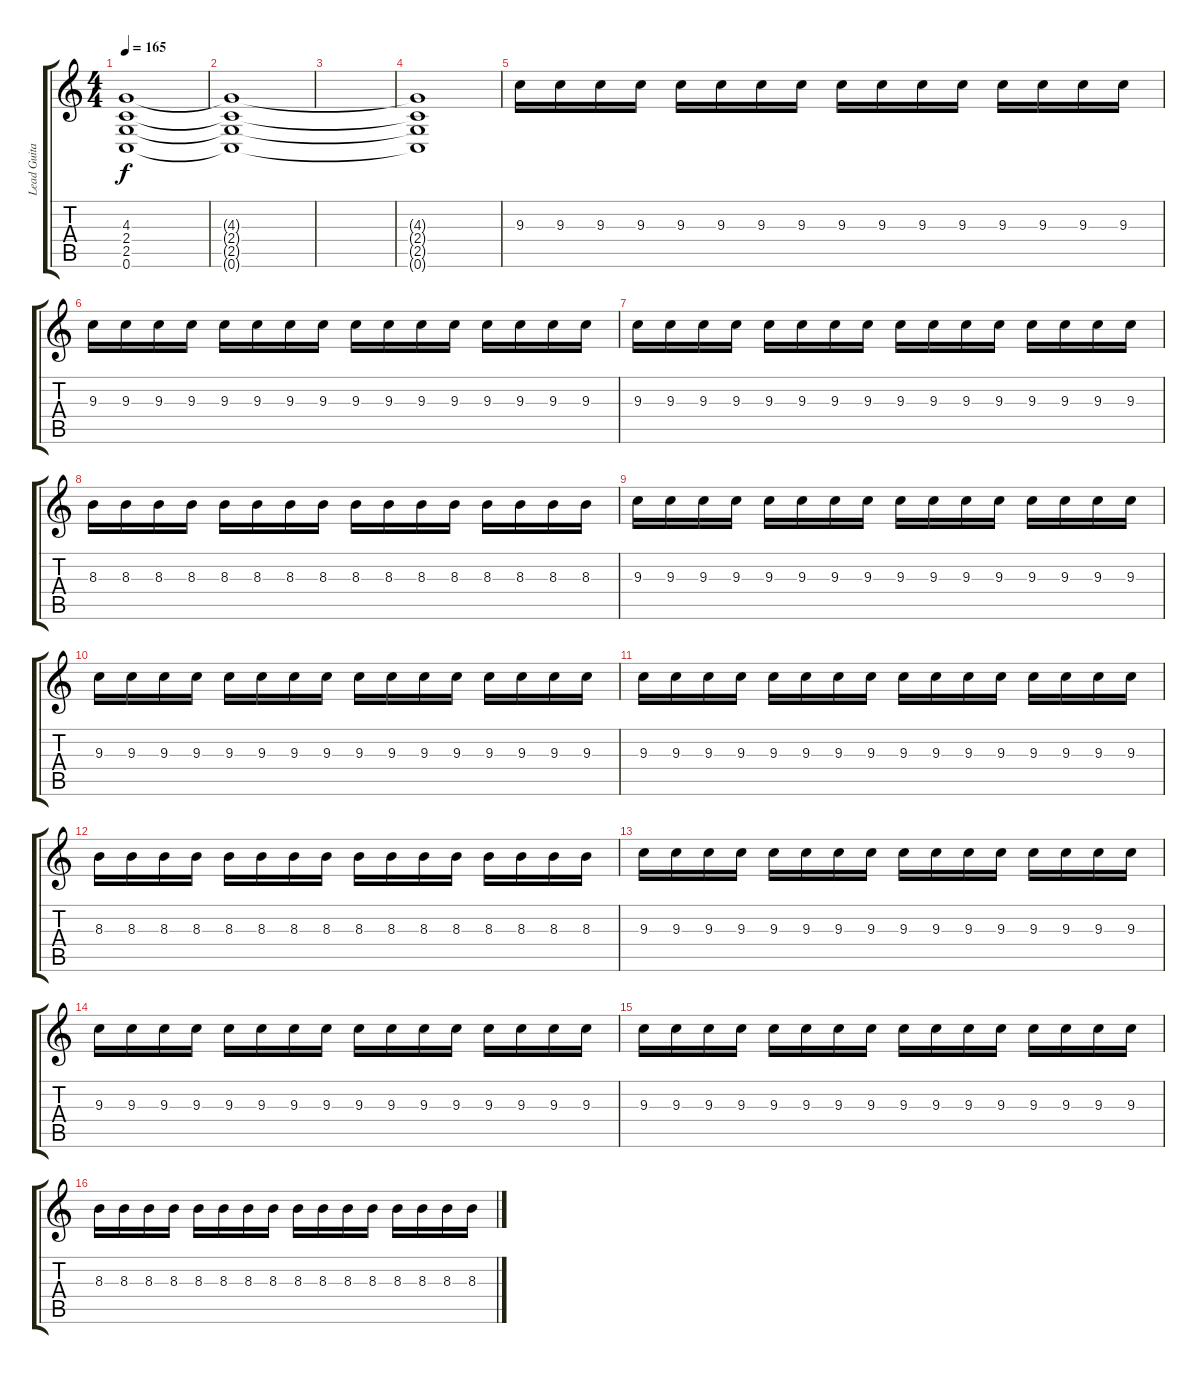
\track ("Lead Guitar" "Lead Guita") {instrument distortionguitar}
\staff {score tabs}
\tuning (C4 G3 Eb3 Bb2 F2 C2) {hide}
\ts (4 4)
\tempo 165
\clef g2
\ks c
(4.3 2.4 2.5 0.6).1{dy f} |
(4.3{t} 2.4{t} 2.5{t} 0.6{t}).1 |
|
(4.3{t} 2.4{t} 2.5{t} 0.6{t}).1 |
9.3.16 9.3.16 9.3.16 9.3.16 9.3.16 9.3.16 9.3.16 9.3.16 9.3.16 9.3.16 9.3.16 9.3.16 9.3.16 9.3.16 9.3.16 9.3.16 |
9.3.16 9.3.16 9.3.16 9.3.16 9.3.16 9.3.16 9.3.16 9.3.16 9.3.16 9.3.16 9.3.16 9.3.16 9.3.16 9.3.16 9.3.16 9.3.16 |
9.3.16 9.3.16 9.3.16 9.3.16 9.3.16 9.3.16 9.3.16 9.3.16 9.3.16 9.3.16 9.3.16 9.3.16 9.3.16 9.3.16 9.3.16 9.3.16 |
8.3.16 8.3.16 8.3.16 8.3.16 8.3.16 8.3.16 8.3.16 8.3.16 8.3.16 8.3.16 8.3.16 8.3.16 8.3.16 8.3.16 8.3.16 8.3.16 |
9.3.16 9.3.16 9.3.16 9.3.16 9.3.16 9.3.16 9.3.16 9.3.16 9.3.16 9.3.16 9.3.16 9.3.16 9.3.16 9.3.16 9.3.16 9.3.16 |
9.3.16 9.3.16 9.3.16 9.3.16 9.3.16 9.3.16 9.3.16 9.3.16 9.3.16 9.3.16 9.3.16 9.3.16 9.3.16 9.3.16 9.3.16 9.3.16 |
9.3.16 9.3.16 9.3.16 9.3.16 9.3.16 9.3.16 9.3.16 9.3.16 9.3.16 9.3.16 9.3.16 9.3.16 9.3.16 9.3.16 9.3.16 9.3.16 |
8.3.16 8.3.16 8.3.16 8.3.16 8.3.16 8.3.16 8.3.16 8.3.16 8.3.16 8.3.16 8.3.16 8.3.16 8.3.16 8.3.16 8.3.16 8.3.16 |
9.3.16 9.3.16 9.3.16 9.3.16 9.3.16 9.3.16 9.3.16 9.3.16 9.3.16 9.3.16 9.3.16 9.3.16 9.3.16 9.3.16 9.3.16 9.3.16 |
9.3.16 9.3.16 9.3.16 9.3.16 9.3.16 9.3.16 9.3.16 9.3.16 9.3.16 9.3.16 9.3.16 9.3.16 9.3.16 9.3.16 9.3.16 9.3.16 |
9.3.16 9.3.16 9.3.16 9.3.16 9.3.16 9.3.16 9.3.16 9.3.16 9.3.16 9.3.16 9.3.16 9.3.16 9.3.16 9.3.16 9.3.16 9.3.16 |
8.3.16 8.3.16 8.3.16 8.3.16 8.3.16 8.3.16 8.3.16 8.3.16 8.3.16 8.3.16 8.3.16 8.3.16 8.3.16 8.3.16 8.3.16 8.3.16
